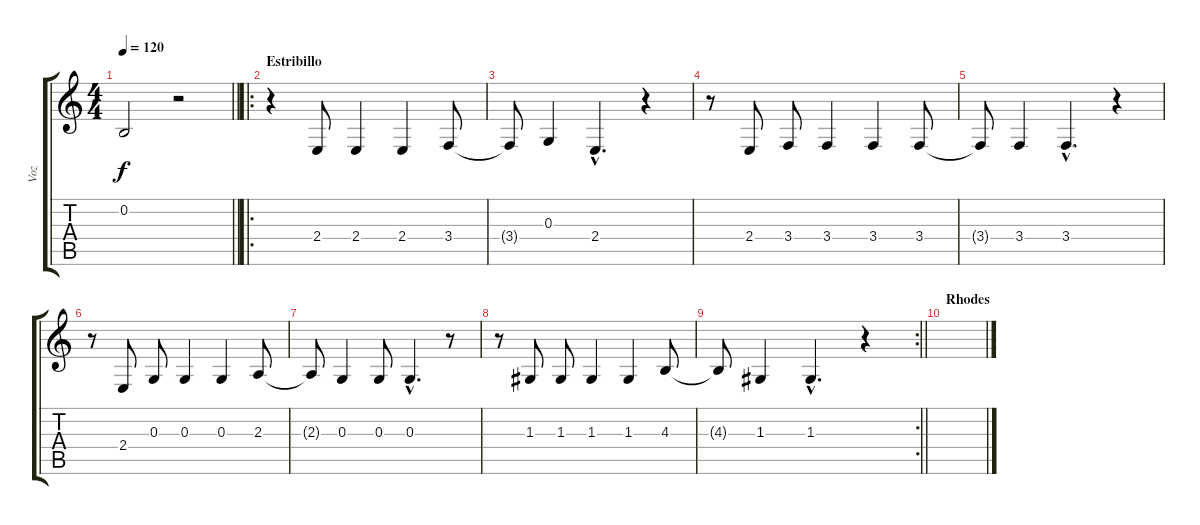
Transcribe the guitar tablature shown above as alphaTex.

\track ("Voz" "Voz") {instrument tenorsax}
\staff {score tabs}
\tuning (E4 B3 G3 D3 A2 E2) {hide}
\ts (4 4)
\tempo 120
\clef g2
\barLineRight lightlight
\ks c
0.2{t}.2{dy f} r.2 |
\ro
\section ("" "Estribillo")
r.4 2.4.8 2.4.4 2.4.4 3.4.8 |
3.4{t}.8 0.3.4 2.4{hac}.4{d} r.4 |
r.8 2.4.8 3.4.8 3.4.4 3.4.4 3.4.8 |
3.4{t}.8 3.4.4 3.4{hac}.4{d} r.4 |
r.8 2.4.8 0.3.8 0.3.4 0.3.4 2.3.8 |
2.3{t}.8 0.3.4 0.3.8 0.3{hac}.4{d} r.8 |
r.8 1.3.8 1.3.8 1.3.4 1.3.4 4.3.8 |
\rc 2
\barLineRight lightlight
4.3{t}.8 1.3.4 1.3{hac}.4{d} r.4 |
\section ("" "Rhodes")
